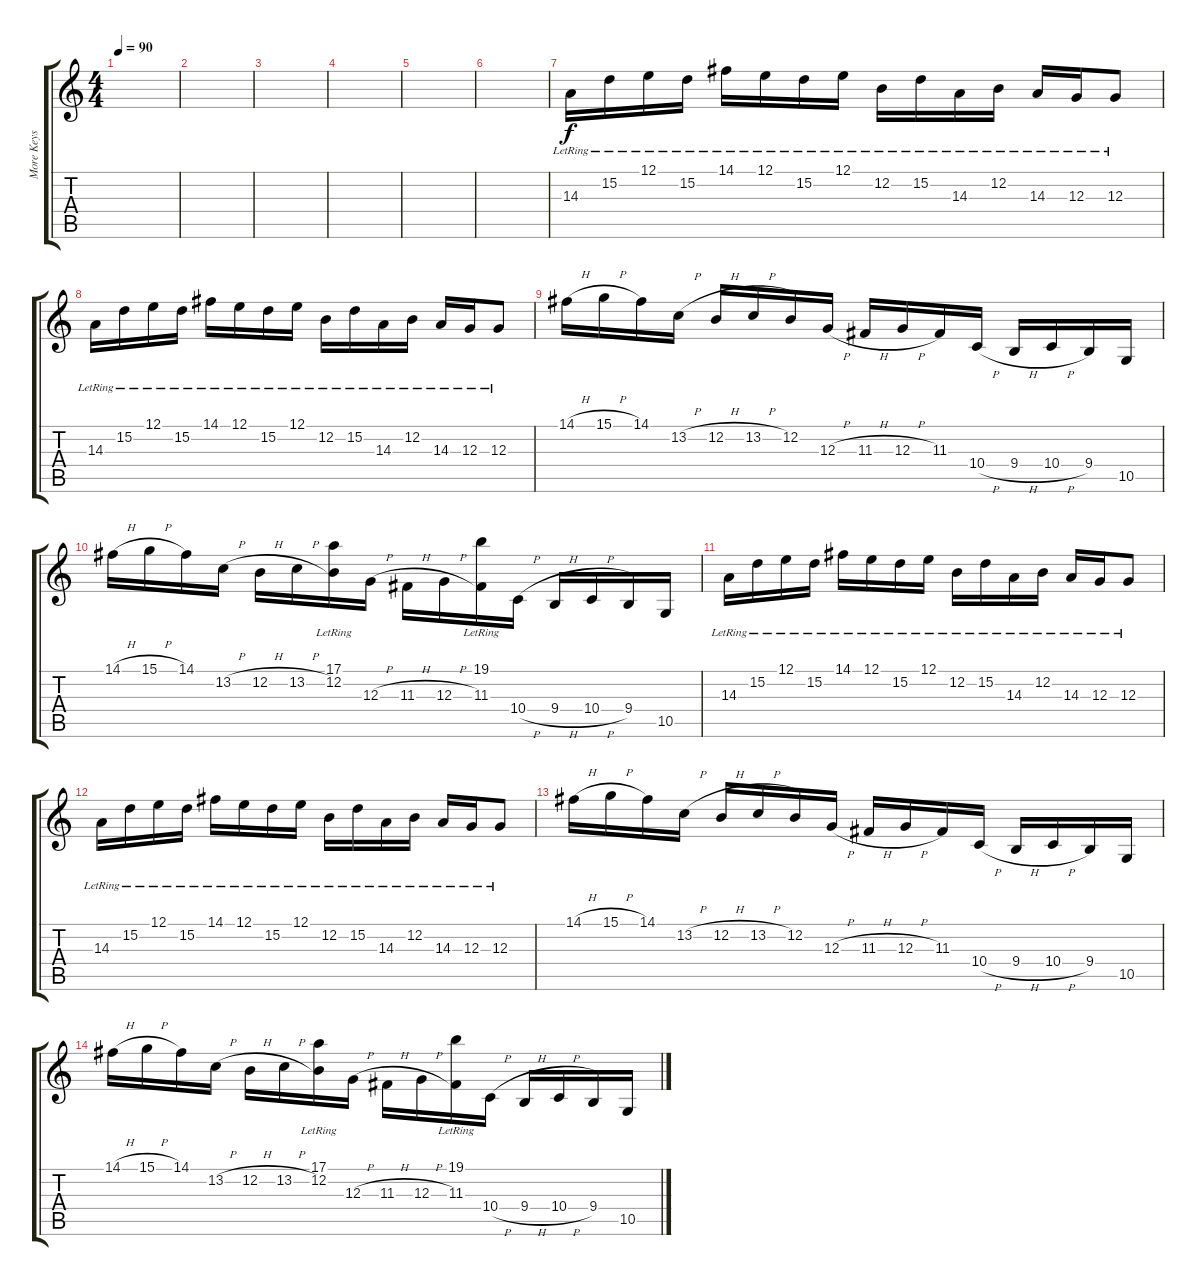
\track ("More Keys" "More Keys") {instrument electricpiano1}
\staff {score tabs}
\tuning (E4 B3 G3 D3 A2 E2) {hide}
\ts (4 4)
\tempo 90
\clef g2
\ks c
|
|
|
|
|
|
14.3{lr}.16 15.2{lr}.16 12.1{lr}.16 15.2{lr}.16 14.1{lr}.16 12.1{lr}.16 15.2{lr}.16 12.1{lr}.16 12.2{lr}.16 15.2{lr}.16 14.3{lr}.16 12.2{lr}.16 14.3{lr}.16 12.3{lr}.16 12.3{lr}.8 |
14.3{lr}.16 15.2{lr}.16 12.1{lr}.16 15.2{lr}.16 14.1{lr}.16 12.1{lr}.16 15.2{lr}.16 12.1{lr}.16 12.2{lr}.16 15.2{lr}.16 14.3{lr}.16 12.2{lr}.16 14.3{lr}.16 12.3{lr}.16 12.3{lr}.8 |
14.1{h}.16 15.1{h}.16 14.1.16 13.2{h}.16 12.2{h}.16 13.2{h}.16 12.2.16 12.3{h}.16 11.3{h}.16 12.3{h}.16 11.3.16 10.4{h}.16 9.4{h}.16 10.4{h}.16 9.4.16 10.5.16 |
14.1{h}.16 15.1{h}.16 14.1.16 13.2{h}.16 12.2{h}.16 13.2{h}.16 (17.1{lr} 12.2).16 12.3{h}.16 11.3{h}.16 12.3{h}.16 (19.1{lr} 11.3).16 10.4{h}.16 9.4{h}.16 10.4{h}.16 9.4.16 10.5.16 |
14.3{lr}.16 15.2{lr}.16 12.1{lr}.16 15.2{lr}.16 14.1{lr}.16 12.1{lr}.16 15.2{lr}.16 12.1{lr}.16 12.2{lr}.16 15.2{lr}.16 14.3{lr}.16 12.2{lr}.16 14.3{lr}.16 12.3{lr}.16 12.3{lr}.8 |
14.3{lr}.16 15.2{lr}.16 12.1{lr}.16 15.2{lr}.16 14.1{lr}.16 12.1{lr}.16 15.2{lr}.16 12.1{lr}.16 12.2{lr}.16 15.2{lr}.16 14.3{lr}.16 12.2{lr}.16 14.3{lr}.16 12.3{lr}.16 12.3{lr}.8 |
14.1{h}.16 15.1{h}.16 14.1.16 13.2{h}.16 12.2{h}.16 13.2{h}.16 12.2.16 12.3{h}.16 11.3{h}.16 12.3{h}.16 11.3.16 10.4{h}.16 9.4{h}.16 10.4{h}.16 9.4.16 10.5.16 |
14.1{h}.16 15.1{h}.16 14.1.16 13.2{h}.16 12.2{h}.16 13.2{h}.16 (17.1{lr} 12.2).16 12.3{h}.16 11.3{h}.16 12.3{h}.16 (19.1{lr} 11.3).16 10.4{h}.16 9.4{h}.16 10.4{h}.16 9.4.16 10.5.16
